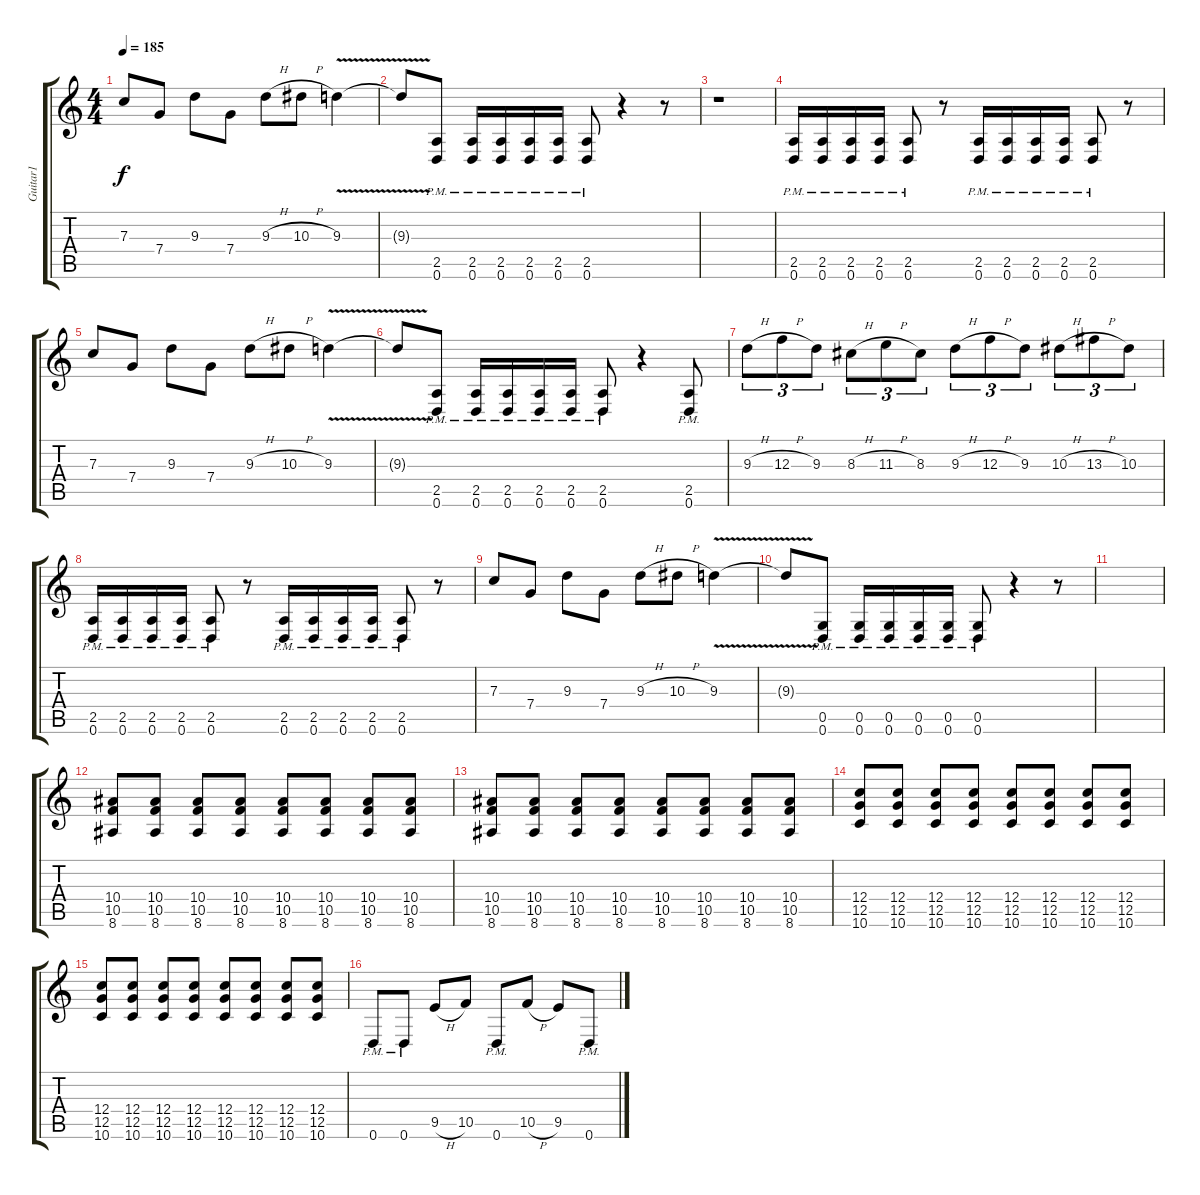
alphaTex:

\track ("Guitar1" "Guitar1") {instrument distortionguitar}
\staff {score tabs}
\tuning (D4 A3 F3 C3 G2 D2) {hide}
\ts (4 4)
\tempo 185
\clef g2
\ks c
7.3.8{dy f} 7.4.8 9.3.8 7.4.8 9.3{h}.8 10.3{h}.8 9.3{v}.4 |
9.3{t}.8 (2.5{pm} 0.6{pm}).8 (2.5{pm} 0.6{pm}).16 (2.5{pm} 0.6{pm}).16 (2.5{pm} 0.6{pm}).16 (2.5{pm} 0.6{pm}).16 (2.5{pm} 0.6{pm}).8 r.4 r.8 |
r.1 |
(2.5{pm} 0.6{pm}).16 (2.5{pm} 0.6{pm}).16 (2.5{pm} 0.6{pm}).16 (2.5{pm} 0.6{pm}).16 (2.5{pm} 0.6{pm}).8 r.8 (2.5{pm} 0.6{pm}).16 (2.5{pm} 0.6{pm}).16 (2.5{pm} 0.6{pm}).16 (2.5{pm} 0.6{pm}).16 (2.5{pm} 0.6{pm}).8 r.8 |
7.3.8 7.4.8 9.3.8 7.4.8 9.3{h}.8 10.3{h}.8 9.3{v}.4 |
9.3{t}.8 (2.5{pm} 0.6{pm}).8 (2.5{pm} 0.6{pm}).16 (2.5{pm} 0.6{pm}).16 (2.5{pm} 0.6{pm}).16 (2.5{pm} 0.6{pm}).16 (2.5{pm} 0.6{pm}).8 r.4 (2.5{pm} 0.6{pm}).8 |
9.3{h}.8{tu (3 2)} 12.3{h}.8{tu (3 2)} 9.3.8{tu (3 2)} 8.3{h}.8{tu (3 2)} 11.3{h}.8{tu (3 2)} 8.3.8{tu (3 2)} 9.3{h}.8{tu (3 2)} 12.3{h}.8{tu (3 2)} 9.3.8{tu (3 2)} 10.3{h}.8{tu (3 2)} 13.3{h}.8{tu (3 2)} 10.3.8{tu (3 2)} |
(2.5{pm} 0.6{pm}).16 (2.5{pm} 0.6{pm}).16 (2.5{pm} 0.6{pm}).16 (2.5{pm} 0.6{pm}).16 (2.5{pm} 0.6{pm}).8 r.8 (2.5{pm} 0.6{pm}).16 (2.5{pm} 0.6{pm}).16 (2.5{pm} 0.6{pm}).16 (2.5{pm} 0.6{pm}).16 (2.5{pm} 0.6{pm}).8 r.8 |
7.3.8 7.4.8 9.3.8 7.4.8 9.3{h}.8 10.3{h}.8 9.3{v}.4 |
9.3{t}.8 (0.5{pm} 0.6{pm}).8 (0.5{pm} 0.6{pm}).16 (0.5{pm} 0.6{pm}).16 (0.5{pm} 0.6{pm}).16 (0.5{pm} 0.6{pm}).16 (0.5{pm} 0.6{pm}).8 r.4 r.8 |
|
(10.4 10.5 8.6).8 (10.4 10.5 8.6).8 (10.4 10.5 8.6).8 (10.4 10.5 8.6).8 (10.4 10.5 8.6).8 (10.4 10.5 8.6).8 (10.4 10.5 8.6).8 (10.4 10.5 8.6).8 |
(10.4 10.5 8.6).8 (10.4 10.5 8.6).8 (10.4 10.5 8.6).8 (10.4 10.5 8.6).8 (10.4 10.5 8.6).8 (10.4 10.5 8.6).8 (10.4 10.5 8.6).8 (10.4 10.5 8.6).8 |
(12.4 12.5 10.6).8 (12.4 12.5 10.6).8 (12.4 12.5 10.6).8 (12.4 12.5 10.6).8 (12.4 12.5 10.6).8 (12.4 12.5 10.6).8 (12.4 12.5 10.6).8 (12.4 12.5 10.6).8 |
(12.4 12.5 10.6).8 (12.4 12.5 10.6).8 (12.4 12.5 10.6).8 (12.4 12.5 10.6).8 (12.4 12.5 10.6).8 (12.4 12.5 10.6).8 (12.4 12.5 10.6).8 (12.4 12.5 10.6).8 |
0.6{pm}.8 0.6{pm}.8 9.5{h}.8 10.5.8 0.6{pm}.8 10.5{h}.8 9.5.8 0.6{pm}.8
